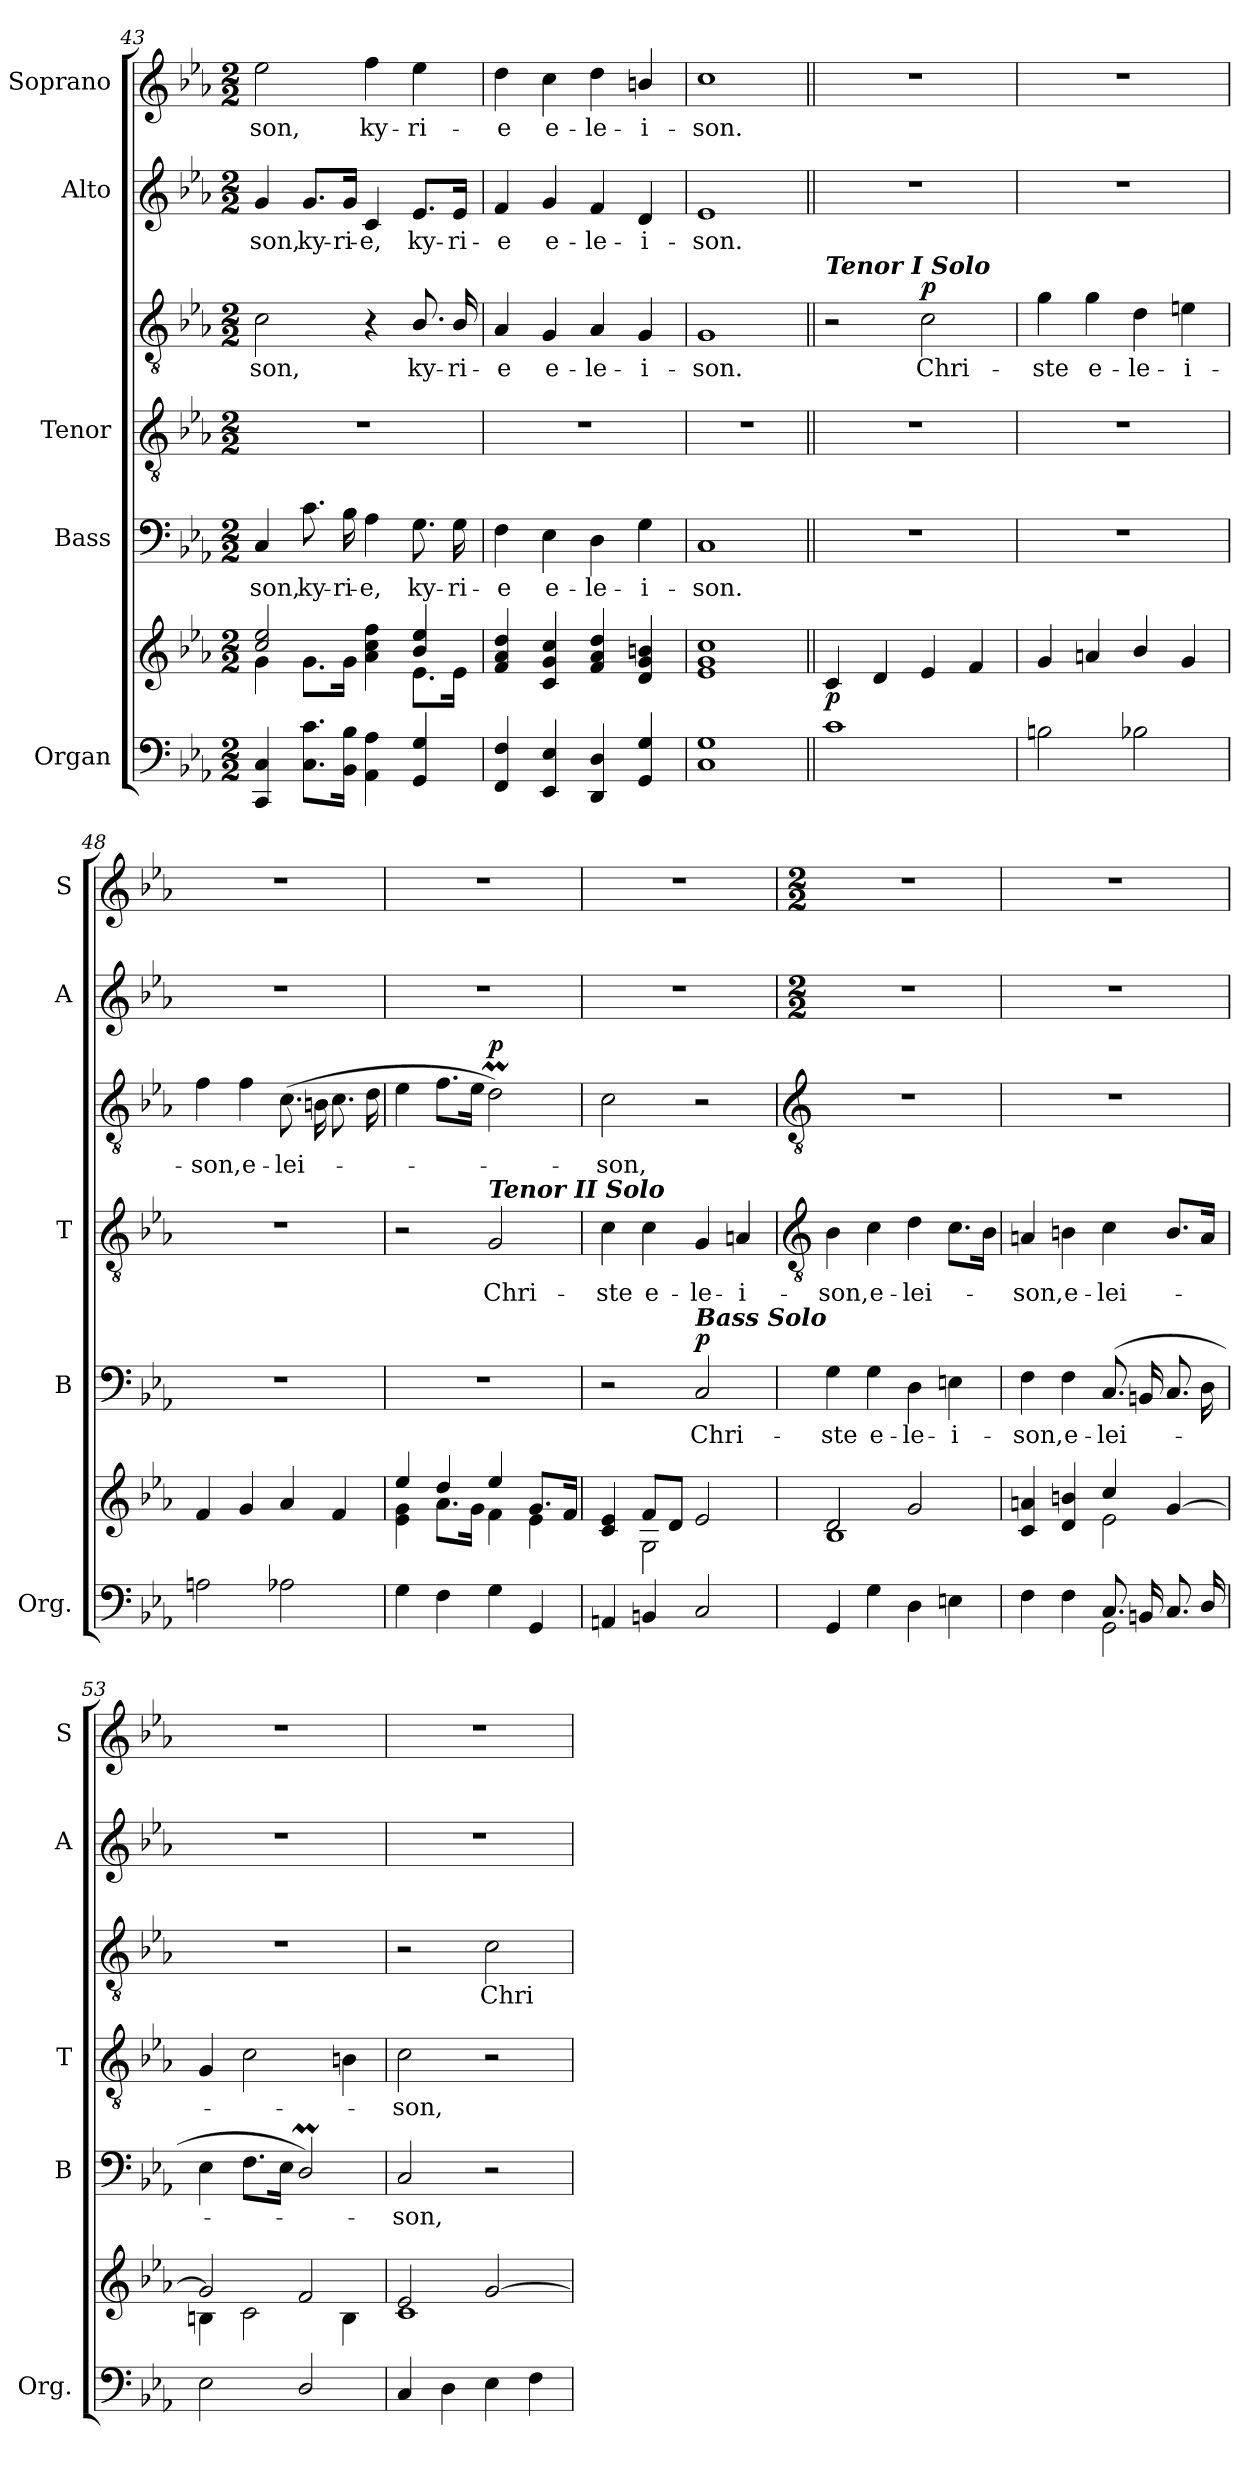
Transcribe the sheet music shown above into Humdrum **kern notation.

**kern	**kern	**dynam	**kern	**text	**dynam	**kern	**text	**kern	**text	**dynam	**kern	**text	**kern	**text
*part5	*part5	*part5	*part4	*part4	*part4	*part3	*part3	*part3	*part3	*part3	*part2	*part2	*part1	*part1
*staff7	*staff6	*staff6/7	*staff5	*staff5	*staff5	*staff4	*staff4	*staff3	*staff3	*staff3/4	*staff2	*staff2	*staff1	*staff1
*I"Organ	*	*	*I"Bass	*	*	*I"Tenor	*	*	*	*	*I"Alto	*	*I"Soprano	*
*I'Org.	*	*	*I'B	*	*	*I'T	*	*	*	*	*I'A	*	*I'S	*
!!LO:LB:g=z
*clefF4	*clefG2	*	*clefF4	*	*	*clefGv2	*	*clefGv2	*	*	*clefG2	*	*clefG2	*
*k[b-e-a-]	*k[b-e-a-]	*	*k[b-e-a-]	*	*	*k[b-e-a-]	*	*k[b-e-a-]	*	*	*k[b-e-a-]	*	*k[b-e-a-]	*
*E-:	*E-:	*	*E-:	*	*	*E-:	*	*E-:	*	*	*E-:	*	*E-:	*
*M2/2	*M2/2	*	*M2/2	*	*	*M2/2	*	*M2/2	*	*	*M2/2	*	*M2/2	*
=43	=43	=43	=43	=43	=43	=43	=43	=43	=43	=43	=43	=43	=43	=43
*	*^	*	*	*	*	*	*	*	*	*	*	*	*	*
!	!	!	!	!	!LO:LY:b	!	!	!	!	!LO:LY:b	!	!	!LO:LY:b	!	!LO:LY:b
4CC 4C	2cc 2ee-	4g\	.	4C	-son,	.	1r	.	2c	-son,	.	4g	-son,	2ee-	-son,
!	!	!	!	!	!LO:LY:b	!	!	!	!	!	!	!	!LO:LY:b	!	!
8.C 8.cL	.	8.g\L	.	8.c	ky-	.	.	.	.	.	.	8.g/L	ky-	.	.
!	!	!	!	!	!LO:LY:b	!	!	!	!	!	!	!	!LO:LY:b	!	!
16BB- 16B-J	.	16g\J	.	16B-	-ri-	.	.	.	.	.	.	16g/Jk	-ri-	.	.
!	!	!	!	!	!LO:LY:b	!	!	!	!	!	!	!	!LO:LY:b	!	!LO:LY:b
4AA- 4A-	4a-\ 4cc\ 4ff\	4ryy	.	4A-	-e,	.	.	.	4r	.	.	4c	-e,	4ff	ky-
!	!	!	!	!	!LO:LY:b	!	!	!	!	!LO:LY:b	!	!	!LO:LY:b	!	!LO:LY:b
4GG 4G	4b- 4ee-	8.e-\L	.	8.G	ky-	.	.	.	8.B-/	ky-	.	8.e-/L	ky-	4ee-	-ri-
!	!	!	!	!	!LO:LY:b	!	!	!	!	!LO:LY:b	!	!	!LO:LY:b	!	!
.	.	16e-\J	.	16G	-ri-	.	.	.	16B-/	-ri-	.	16e-/Jk	-ri-	.	.
=44	=44	=44	=44	=44	=44	=44	=44	=44	=44	=44	=44	=44	=44	=44	=44
!	!	!	!	!	!LO:LY:b	!	!	!	!	!LO:LY:b	!	!	!LO:LY:b	!	!LO:LY:b
4FF 4F	4f 4a- 4dd	2ryy	.	4F	-e	.	1r	.	4A-	-e	.	4f	-e	4dd	-e
!	!	!	!	!	!LO:LY:b	!	!	!	!	!LO:LY:b	!	!	!LO:LY:b	!	!LO:LY:b
4EE- 4E-	4c 4g 4cc	.	.	4E-	e-	.	.	.	4G	e-	.	4g	e-	4cc	e-
!	!	!	!	!	!LO:LY:b	!	!	!	!	!LO:LY:b	!	!	!LO:LY:b	!	!LO:LY:b
4DD 4D	4f 4a- 4dd	2ryy	.	4D	-le-	.	.	.	4A-	-le-	.	4f	-le-	4dd	-le-
!	!	!	!	!	!LO:LY:b	!	!	!	!	!LO:LY:b	!	!	!LO:LY:b	!	!LO:LY:b
4GG 4G	4d 4g 4bn	.	.	4G	-i-	.	.	.	4G	-i-	.	4d	-i-	4bn/	-i-
=45	=45	=45	=45	=45	=45	=45	=45	=45	=45	=45	=45	=45	=45	=45	=45
!	!	!	!	!	!LO:LY:b	!	!	!	!	!LO:LY:b	!	!	!LO:LY:b	!	!LO:LY:b
1C 1G	1cc	1e-\ 1g\	.	1C	-son.	.	1r	.	1G	-son.	.	1e-	-son.	1cc	-son.
=46||	=46||	=46||	=46||	=46||	=46||	=46||	=46||	=46||	=46||	=46||	=46||	=46||	=46||	=46||	=46||
!	!	!	!	!	!	!	!	!	!LO:TX:a:Bi:t=Tenor I Solo	!	!	!	!	!	!
!	!	!	!LO:DY:b	!	!	!	!	!	!	!	!	!	!	!	!
1c	4c	1ryy	p	1r	.	.	1r	.	2r	.	.	1r	.	1r	.
.	4d	.	.	.	.	.	.	.	.	.	.	.	.	.	.
!	!	!	!	!	!	!	!	!	!	!LO:LY:b	!LO:DY:b	!	!	!	!
.	4e-	.	.	.	.	.	.	.	2c	Chri-	p	.	.	.	.
.	4f	.	.	.	.	.	.	.	.	.	.	.	.	.	.
=47	=47	=47	=47	=47	=47	=47	=47	=47	=47	=47	=47	=47	=47	=47	=47
!	!	!	!	!	!	!	!	!	!	!LO:LY:b	!	!	!	!	!
2Bn	4g	1ryy	.	1r	.	.	1r	.	4g	-ste	.	1r	.	1r	.
!	!	!	!	!	!	!	!	!	!	!LO:LY:b	!	!	!	!	!
.	4an	.	.	.	.	.	.	.	4g	e-	.	.	.	.	.
!	!	!	!	!	!	!	!	!	!	!LO:LY:b	!	!	!	!	!
2B-X	4b-/	.	.	.	.	.	.	.	4d	-le-	.	.	.	.	.
!	!	!	!	!	!	!	!	!	!	!LO:LY:b	!	!	!	!	!
.	4g	.	.	.	.	.	.	.	4en	-i-	.	.	.	.	.
=48	=48	=48	=48	=48	=48	=48	=48	=48	=48	=48	=48	=48	=48	=48	=48
!	!	!	!	!	!	!	!	!	!	!LO:LY:b	!	!	!	!	!
2An\	4f	2ryy	.	1r	.	.	1r	.	4f	-son,	.	1r	.	1r	.
!	!	!	!	!	!	!	!	!	!	!LO:LY:b	!	!	!	!	!
.	4g	.	.	.	.	.	.	.	4f	e-	.	.	.	.	.
!	!	!	!	!	!	!	!	!	!	!LO:LY:b	!	!	!	!	!
2A-X\	4a-	2ryy	.	.	.	.	.	.	(>8.cL	-lei-	.	.	.	.	.
.	.	.	.	.	.	.	.	.	16BnL	.	.	.	.	.	.
.	4f	.	.	.	.	.	.	.	8.c	.	.	.	.	.	.
.	.	.	.	.	.	.	.	.	16dJ	.	.	.	.	.	.
=49	=49	=49	=49	=49	=49	=49	=49	=49	=49	=49	=49	=49	=49	=49	=49
4G\	4ee-/	4e-\ 4g\	.	1r	.	.	2r	.	4e-	.	.	1r	.	1r	.
4F\	4dd/	8.a-\L	.	.	.	.	.	.	8.fL	.	.	.	.	.	.
.	.	16g\J	.	.	.	.	.	.	16e-J	.	.	.	.	.	.
!	!	!	!	!	!	!	!LO:TX:a:Bi:t=Tenor II Solo	!	!	!	!	!	!	!	!
!	!	!	!	!	!	!	!	!LO:LY:b	!	!	!LO:DY:b=2	!	!	!	!
4G\	4ee-/	4f\	.	.	.	.	2G	Chri-	2dm)	.	p	.	.	.	.
4GG	8.gL	4e-\	.	.	.	.	.	.	.	.	.	.	.	.	.
.	16fJ	.	.	.	.	.	.	.	.	.	.	.	.	.	.
=50	=50	=50	=50	=50	=50	=50	=50	=50	=50	=50	=50	=50	=50	=50	=50
!	!	!	!	!	!	!	!	!LO:LY:b	!	!LO:LY:b	!	!	!	!	!
4AAn	4c 4e-	4ryy	.	2r	.	.	4c	ste	2c	-son,	.	1r	.	1r	.
!	!	!	!	!	!	!	!	!LO:LY:b	!	!	!	!	!	!	!
4BBn	8fL	2G\	.	.	.	.	4c	e-	.	.	.	.	.	.	.
.	8dJ	.	.	.	.	.	.	.	.	.	.	.	.	.	.
!	!	!	!	!LO:TX:a:Bi:t=Bass Solo	!	!	!	!	!	!	!	!	!	!	!
!	!	!	!	!	!LO:LY:b	!LO:DY:b	!	!LO:LY:b	!	!	!	!	!	!	!
2C	2e-	.	.	2C	Chri-	p	4G	-le-	2r	.	.	.	.	.	.
!	!	!	!	!	!	!	!	!LO:LY:b	!	!	!	!	!	!	!
.	.	4ryy	.	.	.	.	4An	-i-	.	.	.	.	.	.	.
!!LO:LB:g=z
=51	=51	=51	=51	=51	=51	=51	=51	=51	=51	=51	=51	=51	=51	=51	=51
*	*	*	*	*	*	*	*clefGv2	*	*clefGv2	*	*	*	*	*	*
*	*	*	*	*	*	*	*	*	*	*	*	*M2/2	*	*M2/2	*
*^	*	*	*	*	*	*	*	*	*	*	*	*	*	*	*
!	!	!	!	!	!	!LO:LY:b	!	!	!LO:LY:b	!	!	!	!	!	!	!
4GG	2ryy	2d	1B-\	.	4G\	-ste	.	4B-	-son,	1r	.	.	1r	.	1r	.
!	!	!	!	!	!	!LO:LY:b	!	!	!LO:LY:b	!	!	!	!	!	!	!
4G\	.	.	.	.	4G\	e-	.	4c	e-	.	.	.	.	.	.	.
!	!	!	!	!	!	!LO:LY:b	!	!	!LO:LY:b	!	!	!	!	!	!	!
4D\	2ryy	2g	.	.	4D\	-le-	.	4d	-lei-	.	.	.	.	.	.	.
!	!	!	!	!	!	!LO:LY:b	!	!	!	!	!	!	!	!	!	!
4En\	.	.	.	.	4En\	-i-	.	8.cL	.	.	.	.	.	.	.	.
.	.	.	.	.	.	.	.	16B-J	.	.	.	.	.	.	.	.
=52	=52	=52	=52	=52	=52	=52	=52	=52	=52	=52	=52	=52	=52	=52	=52	=52
!	!	!	!	!	!	!LO:LY:b	!	!	!LO:LY:b	!	!	!	!	!	!	!
4F\	2ryy	4c 4an	2ryy	.	4F\	-son,	.	4An	son,	1r	.	.	1r	.	1r	.
!	!	!	!	!	!	!LO:LY:b	!	!	!LO:LY:b	!	!	!	!	!	!	!
4F\	.	4d 4bn	.	.	4F\	e-	.	4Bn	e-	.	.	.	.	.	.	.
!	!	!	!	!	!	!LO:LY:b	!	!	!LO:LY:b	!	!	!	!	!	!	!
8.CL	2GG\	4cc/	2e-\	.	(>8.CL	-lei-	.	4c	-lei-	.	.	.	.	.	.	.
16BBnL	.	.	.	.	16BBnL	.	.	.	.	.	.	.	.	.	.	.
8.C	.	[4g	.	.	8.C	.	.	8.BL	.	.	.	.	.	.	.	.
16DJ	.	.	.	.	16DJ	.	.	16AJ	.	.	.	.	.	.	.	.
=53	=53	=53	=53	=53	=53	=53	=53	=53	=53	=53	=53	=53	=53	=53	=53	=53
2E-\	2ryy	2g]	4Bn\	.	4E-\	.	.	4G	.	1r	.	.	1r	.	1r	.
.	.	.	2c\	.	8.F\L	.	.	2c	.	.	.	.	.	.	.	.
.	.	.	.	.	16E-\J	.	.	.	.	.	.	.	.	.	.	.
2D/	2ryy	2f	.	.	2Dm/)	.	.	.	.	.	.	.	.	.	.	.
.	.	.	4B\	.	.	.	.	4Bn	.	.	.	.	.	.	.	.
=54	=54	=54	=54	=54	=54	=54	=54	=54	=54	=54	=54	=54	=54	=54	=54	=54
!	!	!	!	!	!	!LO:LY:b	!	!	!LO:LY:b	!	!	!	!	!	!	!
4C	2ryy	2e-	1c\	.	2C	son,	.	2c	-son,	2r	.	.	1r	.	1r	.
4D\	.	.	.	.	.	.	.	.	.	.	.	.	.	.	.	.
!	!	!	!	!	!	!	!	!	!	!	!LO:LY:b	!	!	!	!	!
4E-\	2ryy	[2g	.	.	2r	.	.	2r	.	2c	Chri-	.	.	.	.	.
4F\	.	.	.	.	.	.	.	.	.	.	.	.	.	.	.	.
*v	*v	*	*	*	*	*	*	*	*	*	*	*	*	*	*	*
*	*v	*v	*	*	*	*	*	*	*	*	*	*	*	*	*
=	=	=	=	=	=	=	=	=	=	=	=	=	=	=
*-	*-	*-	*-	*-	*-	*-	*-	*-	*-	*-	*-	*-	*-	*-
